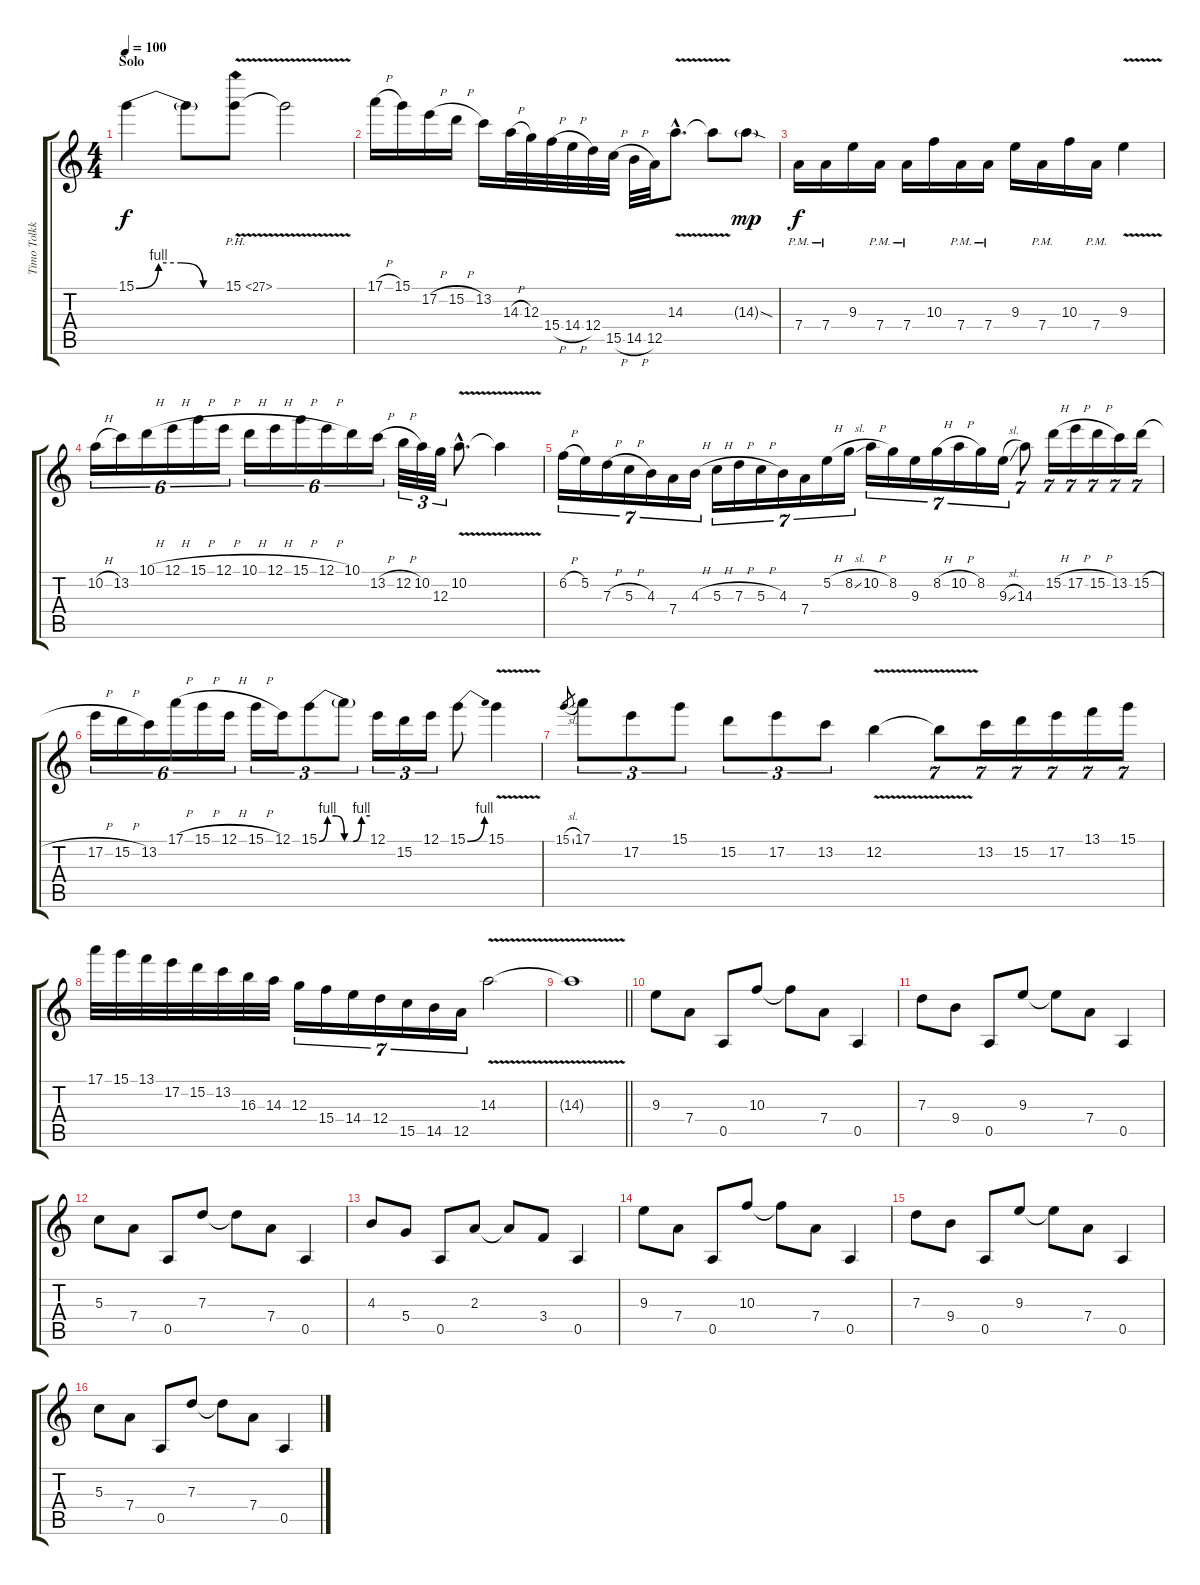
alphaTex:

\track ("Timo Tolkki" "Timo Tolkk") {instrument distortionguitar}
\staff {score tabs}
\tuning (E4 B3 G3 D3 A2 E2) {hide}
\ts (4 4)
\section ("" "Solo")
\tempo 100
\clef g2
\ks c
15.1{be (custom 0 0 15 4 30 4 45 0 60 0)}.4{dy f instrument distortionguitar} 15.1{t}.8 15.1{ph 12 v}.8 15.1{t}.2 |
17.1{h}.16 15.1.16 17.2{h}.16 15.2{h}.16 13.2.16 14.3{h}.32 12.3.32 15.4{h}.32 14.4{h}.32 12.4.32 15.5{h}.32 14.5{h}.32 12.5.32 14.3{v hac}.8{d} 14.3{t}.8 14.3{sod g}.8{dy mp} |
7.4{pm}.16{dy f} 7.4{pm}.16 9.3.16 7.4{pm}.16 7.4{pm}.16 10.3.16{instrument guitarharmonics} 7.4{pm}.16{instrument distortionguitar} 7.4{pm}.16 9.3.16 7.4{pm}.16 10.3.16 7.4{pm}.16 9.3{v}.4 |
10.2{h}.16{tu (6 4)} 13.2.16{tu (6 4)} 10.1{h}.16{tu (6 4)} 12.1{h}.16{tu (6 4)} 15.1{h}.16{tu (6 4)} 12.1{h}.16{tu (6 4)} 10.1{h}.16{tu (6 4)} 12.1{h}.16{tu (6 4)} 15.1{h}.16{tu (6 4)} 12.1{h}.16{tu (6 4)} 10.1.16{tu (6 4)} 13.2{h}.16{tu (6 4)} 12.2{h}.32{tu (3 2)} 10.2.32{tu (3 2)} 12.3.32{tu (3 2)} 10.2{v hac}.8{d} 10.2{t}.4 |
6.2{h}.16{tu (7 4)} 5.2.16{tu (7 4)} 7.3{h}.16{tu (7 4)} 5.3{h}.16{tu (7 4)} 4.3.16{tu (7 4)} 7.4.16{tu (7 4)} 4.3{h}.16{tu (7 4)} 5.3{h}.16{tu (7 4)} 7.3{h}.16{tu (7 4)} 5.3{h}.16{tu (7 4)} 4.3.16{tu (7 4)} 7.4.16{tu (7 4)} 5.2{h}.16{tu (7 4)} 8.2{sl}.16{tu (7 4)} 10.2{h}.16{tu (7 4)} 8.2.16{tu (7 4)} 9.3.16{tu (7 4)} 8.2{h}.16{tu (7 4)} 10.2{h}.16{tu (7 4)} 8.2.16{tu (7 4)} 9.3{sl}.16{tu (7 4)} 14.3.8{tu (7 4)} 15.2{h}.16{tu (7 4)} 17.2{h}.16{tu (7 4)} 15.2{h}.16{tu (7 4)} 13.2.16{tu (7 4)} 15.2{h}.16{tu (7 4)} |
17.2{h}.16{tu (6 4)} 15.2{h}.16{tu (6 4)} 13.2.16{tu (6 4)} 17.1{h}.16{tu (6 4)} 15.1{h}.16{tu (6 4)} 12.1{h}.16{tu (6 4)} 15.1{h}.16{tu (3 2)} 12.1.16{tu (3 2)} 15.1{be (custom 0 0 10 4 20 4 30 0 40 0 50 4 60 4)}.8{tu (3 2)} 15.1{t}.8{tu (3 2)} 12.1.16{tu (3 2)} 15.2.16{tu (3 2)} 12.1.16{tu (3 2)} 15.1{be (bend 0 0 60 4)}.8 15.1{v}.4 |
15.1{sl}.8{gr} 17.1.8{tu (3 2)} 17.2.8{tu (3 2)} 15.1.8{tu (3 2)} 15.2.8{tu (3 2)} 17.2.8{tu (3 2)} 13.2.8{tu (3 2)} 12.2{v}.4 12.2{t}.8{tu (7 4)} 13.2.16{tu (7 4)} 15.2.16{tu (7 4)} 17.2.16{tu (7 4)} 13.1.16{tu (7 4)} 15.1.16{tu (7 4)} |
17.1.32 15.1.32 13.1.32 17.2.32 15.2.32 13.2.32 16.3.32 14.3.32 12.3.16{tu (7 4)} 15.4.16{tu (7 4)} 14.4.16{tu (7 4)} 12.4.16{tu (7 4)} 15.5.16{tu (7 4)} 14.5.16{tu (7 4)} 12.5.16{tu (7 4)} 14.3{v}.2 |
\barLineRight lightlight
14.3{t}.1 |
9.3.8{instrument acousticguitarsteel} 7.4.8 0.5.8 10.3.8 10.3{t}.8 7.4.8 0.5.4 |
7.3.8 9.4.8 0.5.8 9.3.8 9.3{t}.8 7.4.8 0.5.4 |
5.3.8 7.4.8 0.5.8 7.3.8 7.3{t}.8 7.4.8 0.5.4 |
4.3.8 5.4.8 0.5.8 2.3.8 2.3{t}.8 3.4.8 0.5.4 |
9.3.8 7.4.8 0.5.8 10.3.8 10.3{t}.8 7.4.8 0.5.4 |
7.3.8 9.4.8 0.5.8 9.3.8 9.3{t}.8 7.4.8 0.5.4 |
5.3.8 7.4.8 0.5.8 7.3.8 7.3{t}.8 7.4.8 0.5.4
